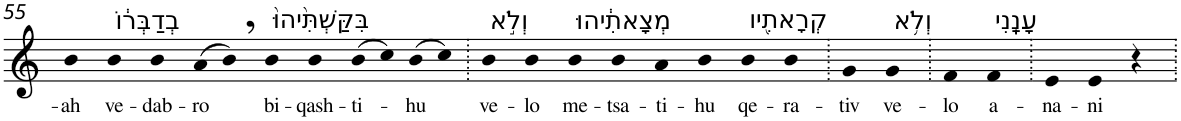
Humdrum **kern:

**kern	**text
*part1	*part1
*staff1	*staff1
*I"Piano	*
*I'Pno	*
!!LO:PB:g=z
*clefG2	*
*k[]	*
=55	=55
!	!LO:LY:b
4b	-ah
!LO:TX:a:t=בְדַבְּר֔וֹ	!
!	!LO:LY:b
4b	ve-
!	!LO:LY:b
4b	-dab-
!	!LO:LY:b
(>8a	-ro
8b,)	.
!LO:TX:a:t=בִּקַּשְׁתִּ֙יהוּ֙	!
!	!LO:LY:b
4b	bi-
!	!LO:LY:b
4b	-qash-
!	!LO:LY:b
(>8b	-ti-
8cc)	.
!	!LO:LY:b
(>8b	-hu
8cc)	.
=56.	=56.
!LO:TX:a:t=וְלֹ֣א	!
!	!LO:LY:b
4b	ve-
!	!LO:LY:b
4b	-lo
!LO:TX:a:t=מְצָאתִ֔יהוּ	!
!	!LO:LY:b
4b	me-
!	!LO:LY:b
4b	-tsa-
!	!LO:LY:b
4a	-ti-
!	!LO:LY:b
4b	-hu
!LO:TX:a:t=קְרָאתִ֖יו	!
!	!LO:LY:b
4b	qe-
!	!LO:LY:b
4b	-ra-
=57.	=57.
!	!LO:LY:b
4g	-tiv
!LO:TX:a:t=וְלֹ֥א	!
!	!LO:LY:b
4g	ve-
=58.	=58.
!	!LO:LY:b
4f	-lo
!LO:TX:a:t=עָנָֽנִי	!
!	!LO:LY:b
4f	a-
=59.	=59.
!	!LO:LY:b
4e	-na-
!	!LO:LY:b
4e	-ni
4r	.
=.	=.
*-	*-
